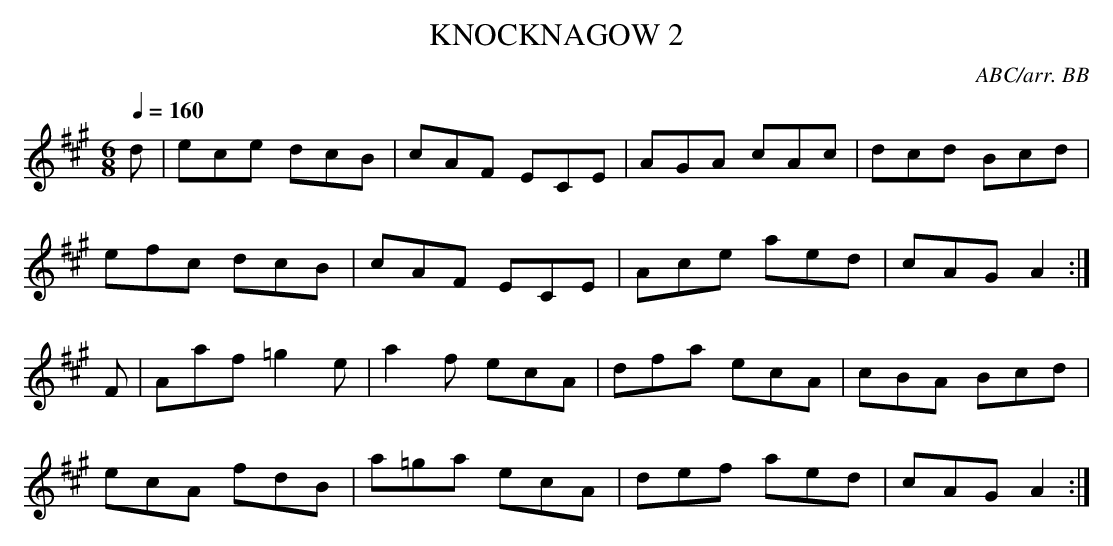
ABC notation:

X:1
T:KNOCKNAGOW 2
C:ABC/arr. BB
as one 4-part tune.
Q:1/4=160
L:1/8
M:6/8
K:A
d| ece dcB|cAF ECE|AGA cAc|dcd Bcd|
efc dcB|cAF ECE|Ace aed|cAG A2:|
F|Aaf =g2e|a2f ecA|dfa ecA|cBA Bcd|
ecA fdB|a=ga ecA|def aed|cAG A2:|
